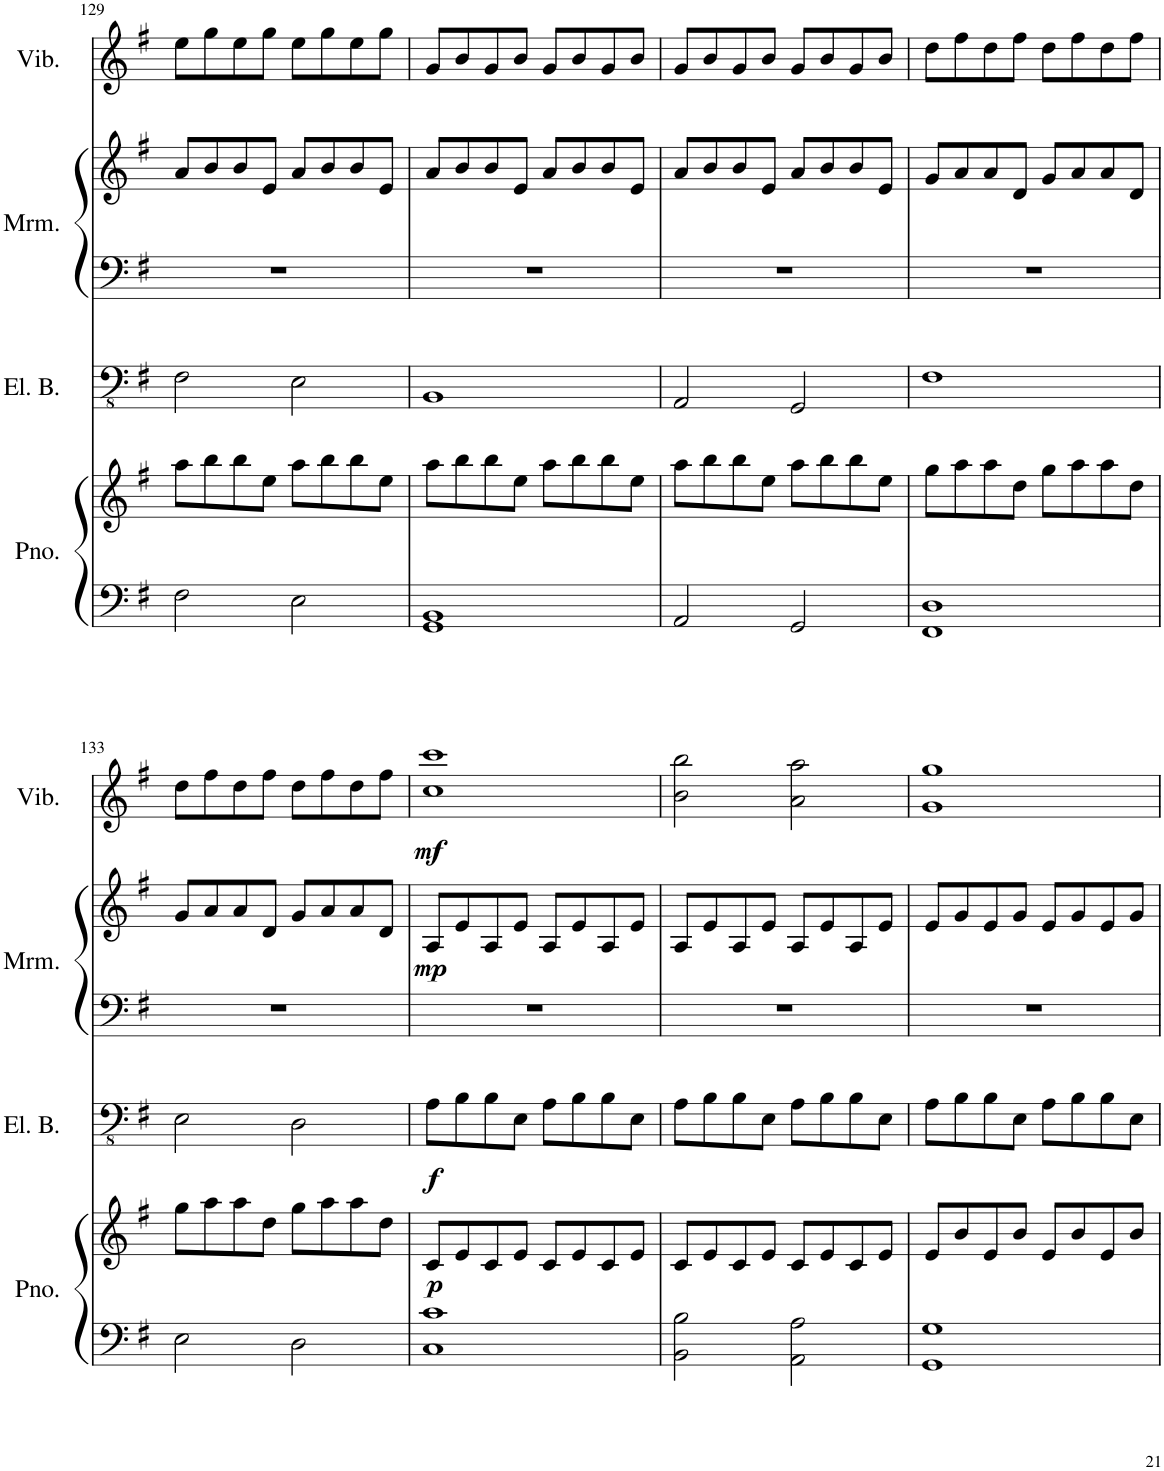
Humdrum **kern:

**kern	**kern	**dynam	**kern	**dynam	**kern	**dynam	**kern	**dynam
*part4	*part4	*part4	*part3	*part3	*part2	*part2	*part1	*part1
*staff5	*staff4	*staff4/5	*staff3	*staff3	*staff2	*staff2	*staff1	*staff1
*I"Piano	*	*	*I"Electric Bass	*	*I"Marimba	*	*I"Vibraphone	*
*I'Pno.	*	*	*I'El. B.	*	*I'Mrm.	*	*I'Vib.	*
!!LO:PB:g=z
*clefF4	*clefG2	*	*clefFv4	*	*clefG2	*	*clefG2	*
*k[f#]	*k[f#]	*	*k[f#]	*	*k[f#]	*	*k[f#]	*
*M4/4	*M4/4	*	*M4/4	*	*M4/4	*	*M4/4	*
=129	=129	=129	=129	=129	=129	=129	=129	=129
2F#\	8aa\L	.	2FF#\	.	8a/L	.	8ee\L	.
.	8bb\	.	.	.	8b/	.	8gg\	.
.	8bb\	.	.	.	8b/	.	8ee\	.
.	8ee\J	.	.	.	8e/J	.	8gg\J	.
2E\	8aa\L	.	2EE\	.	8a/L	.	8ee\L	.
.	8bb\	.	.	.	8b/	.	8gg\	.
.	8bb\	.	.	.	8b/	.	8ee\	.
.	8ee\J	.	.	.	8e/J	.	8gg\J	.
=130	=130	=130	=130	=130	=130	=130	=130	=130
1GG 1BB	8aa\L	.	1BBB	.	8a/L	.	8g/L	.
.	8bb\	.	.	.	8b/	.	8b/	.
.	8bb\	.	.	.	8b/	.	8g/	.
.	8ee\J	.	.	.	8e/J	.	8b/J	.
.	8aa\L	.	.	.	8a/L	.	8g/L	.
.	8bb\	.	.	.	8b/	.	8b/	.
.	8bb\	.	.	.	8b/	.	8g/	.
.	8ee\J	.	.	.	8e/J	.	8b/J	.
=131	=131	=131	=131	=131	=131	=131	=131	=131
2AA/	8aa\L	.	2AAA/	.	8a/L	.	8g/L	.
.	8bb\	.	.	.	8b/	.	8b/	.
.	8bb\	.	.	.	8b/	.	8g/	.
.	8ee\J	.	.	.	8e/J	.	8b/J	.
2GG/	8aa\L	.	2GGG/	.	8a/L	.	8g/L	.
.	8bb\	.	.	.	8b/	.	8b/	.
.	8bb\	.	.	.	8b/	.	8g/	.
.	8ee\J	.	.	.	8e/J	.	8b/J	.
=132	=132	=132	=132	=132	=132	=132	=132	=132
1FF# 1D	8gg\L	.	1FF#	.	8g/L	.	8dd\L	.
.	8aa\	.	.	.	8a/	.	8ff#\	.
.	8aa\	.	.	.	8a/	.	8dd\	.
.	8dd\J	.	.	.	8d/J	.	8ff#\J	.
.	8gg\L	.	.	.	8g/L	.	8dd\L	.
.	8aa\	.	.	.	8a/	.	8ff#\	.
.	8aa\	.	.	.	8a/	.	8dd\	.
.	8dd\J	.	.	.	8d/J	.	8ff#\J	.
!!LO:LB:g=z
=133	=133	=133	=133	=133	=133	=133	=133	=133
2E\	8gg\L	.	2EE\	.	8g/L	.	8dd\L	.
.	8aa\	.	.	.	8a/	.	8ff#\	.
.	8aa\	.	.	.	8a/	.	8dd\	.
.	8dd\J	.	.	.	8d/J	.	8ff#\J	.
2D\	8gg\L	.	2DD\	.	8g/L	.	8dd\L	.
.	8aa\	.	.	.	8a/	.	8ff#\	.
.	8aa\	.	.	.	8a/	.	8dd\	.
.	8dd\J	.	.	.	8d/J	.	8ff#\J	.
=134	=134	=134	=134	=134	=134	=134	=134	=134
!	!	!LO:DY:b	!	!LO:DY:b	!	!LO:DY:b	!	!LO:DY:b
1C 1c	8c/L	p	8AA\L	f	8A/L	mp	1cc 1ccc	mf
.	8e/	.	8BB\	.	8e/	.	.	.
.	8c/	.	8BB\	.	8A/	.	.	.
.	8e/J	.	8EE\J	.	8e/J	.	.	.
.	8c/L	.	8AA\L	.	8A/L	.	.	.
.	8e/	.	8BB\	.	8e/	.	.	.
.	8c/	.	8BB\	.	8A/	.	.	.
.	8e/J	.	8EE\J	.	8e/J	.	.	.
=135	=135	=135	=135	=135	=135	=135	=135	=135
2BB\ 2B\	8c/L	.	8AA\L	.	8A/L	.	2b\ 2bb\	.
.	8e/	.	8BB\	.	8e/	.	.	.
.	8c/	.	8BB\	.	8A/	.	.	.
.	8e/J	.	8EE\J	.	8e/J	.	.	.
2AA\ 2A\	8c/L	.	8AA\L	.	8A/L	.	2a\ 2aa\	.
.	8e/	.	8BB\	.	8e/	.	.	.
.	8c/	.	8BB\	.	8A/	.	.	.
.	8e/J	.	8EE\J	.	8e/J	.	.	.
=136	=136	=136	=136	=136	=136	=136	=136	=136
1GG 1G	8e/L	.	8AA\L	.	8e/L	.	1g 1gg	.
.	8b/	.	8BB\	.	8g/	.	.	.
.	8e/	.	8BB\	.	8e/	.	.	.
.	8b/J	.	8EE\J	.	8g/J	.	.	.
.	8e/L	.	8AA\L	.	8e/L	.	.	.
.	8b/	.	8BB\	.	8g/	.	.	.
.	8e/	.	8BB\	.	8e/	.	.	.
.	8b/J	.	8EE\J	.	8g/J	.	.	.
=	=	=	=	=	=	=	=	=
*-	*-	*-	*-	*-	*-	*-	*-	*-
